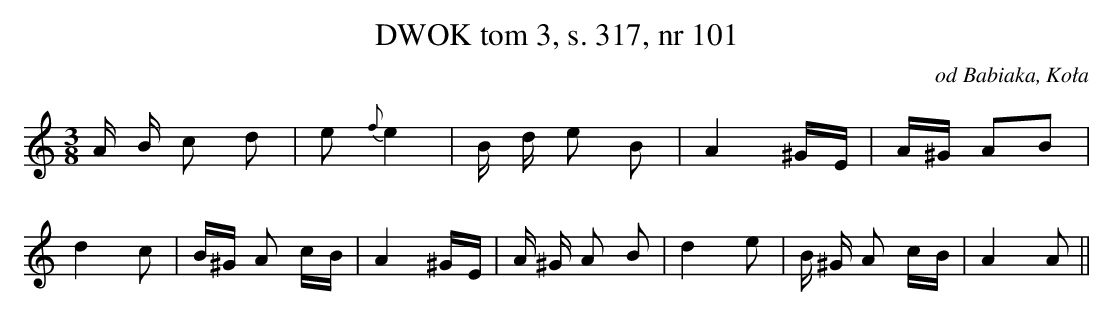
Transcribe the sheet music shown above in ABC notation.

X:1
T: DWOK tom 3, s. 317, nr 101
O: od Babiaka, Koła
L: 1/16
M: 3/8
K: C
A B c2 d2 | e2 {f}e4 | B d e2 B2 | A4 ^GE | A^G A2B2 |
d4 c2 | B^G A2 cB | A4 ^GE | A ^G A2 B2 | d4 e2 | B ^G A2 cB | A4 A2 ||
